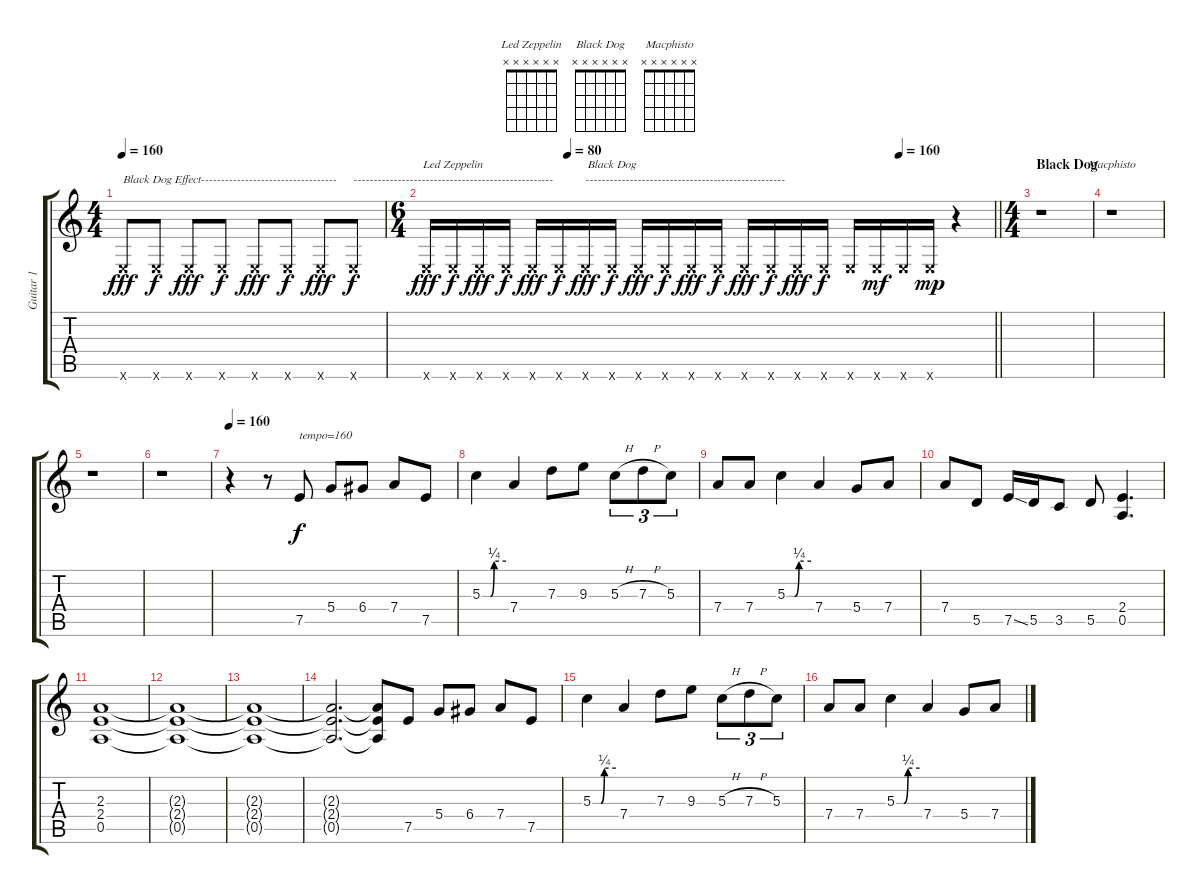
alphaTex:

\track ("Guitar 1" "Guitar 1") {mute instrument overdrivenguitar}
\staff {score tabs}
\tuning (E4 B3 G3 D3 A2 E2) {hide}
\chord ("Led Zeppelin" x x x x x x)
\chord ("Black Dog" x x x x x x)
\chord ("Macphisto" x x x x x x)
\ts (4 4)
\tempo 160
\tempo 109
\tempo 160
\clef g2
\ks c
0.6{x}.8{txt "Black Dog Effect----------------------------------" dy fff volume 13 instrument acousticguitarnylon} 0.6{x}.8{dy f volume 16} 0.6{x}.8{dy fff} 0.6{x}.8{dy f} 0.6{x}.8{dy fff} 0.6{x}.8{dy f} 0.6{x}.8{dy fff} 0.6{x}.8{txt "--------------------------------------------------" dy f} |
\ts (6 4)
\tempo (80 0.25)
\tempo (160 0.8333333333333334)
\barLineRight lightlight
0.6{x}.16{dy fff} 0.6{x}.16{ch "Led Zeppelin" dy f} 0.6{x}.16{dy fff} 0.6{x}.16{dy f} 0.6{x}.16{dy fff} 0.6{x}.16{dy f} 0.6{x}.16{txt "--------------------------------------------------" dy fff volume 3} 0.6{x}.16{ch "Black Dog" dy f} 0.6{x}.16{dy fff} 0.6{x}.16{dy f} 0.6{x}.16{dy fff} 0.6{x}.16{dy f} 0.6{x}.16{dy fff} 0.6{x}.16{dy f} 0.6{x}.16{dy fff} 0.6{x}.16{dy f} 0.6{x}.16 0.6{x}.16{dy mf} 0.6{x}.16 0.6{x}.16{dy mp} r.4 |
\ts (4 4)
\section ("" "Black Dog")
r.1 |
r.1{ch "Macphisto"} |
r.1 |
r.1 |
\tempo 160
r.4{volume 15 instrument overdrivenguitar} r.8 7.5.8{txt "tempo=160" dy f} 5.4.8 6.4.8 7.4.8 7.5.8 |
5.3{be (custom 0 0 10 0 21 0 30 1 60 1)}.4 7.4.4 7.3.8 9.3.8 5.3{h}.8{tu (3 2)} 7.3{h}.8{tu (3 2)} 5.3.8{tu (3 2)} |
7.4.8 7.4.8 5.3{be (custom 0 0 19 0 30 1 60 1)}.4 7.4.4 5.4.8 7.4.8 |
7.4.8 5.5.8 7.5{ss}.16 5.5.16 3.5.8 5.5.8 (2.4 0.5).4{d} |
(2.3 2.4 0.5).1 |
(2.3{t} 2.4{t} 0.5{t}).1 |
(2.3{t} 2.4{t} 0.5{t}).1 |
(2.3{t} 2.4{t} 0.5{t}).2{d} (2.3{t} 2.4{t} 0.5{t}).8 7.5.8{volume 15 instrument overdrivenguitar} 5.4.8 6.4.8 7.4.8 7.5.8 |
5.3{be (custom 0 0 10 0 21 0 30 1 60 1)}.4 7.4.4 7.3.8 9.3.8 5.3{h}.8{tu (3 2)} 7.3{h}.8{tu (3 2)} 5.3.8{tu (3 2)} |
7.4.8 7.4.8 5.3{be (custom 0 0 19 0 30 1 60 1)}.4 7.4.4 5.4.8 7.4.8
